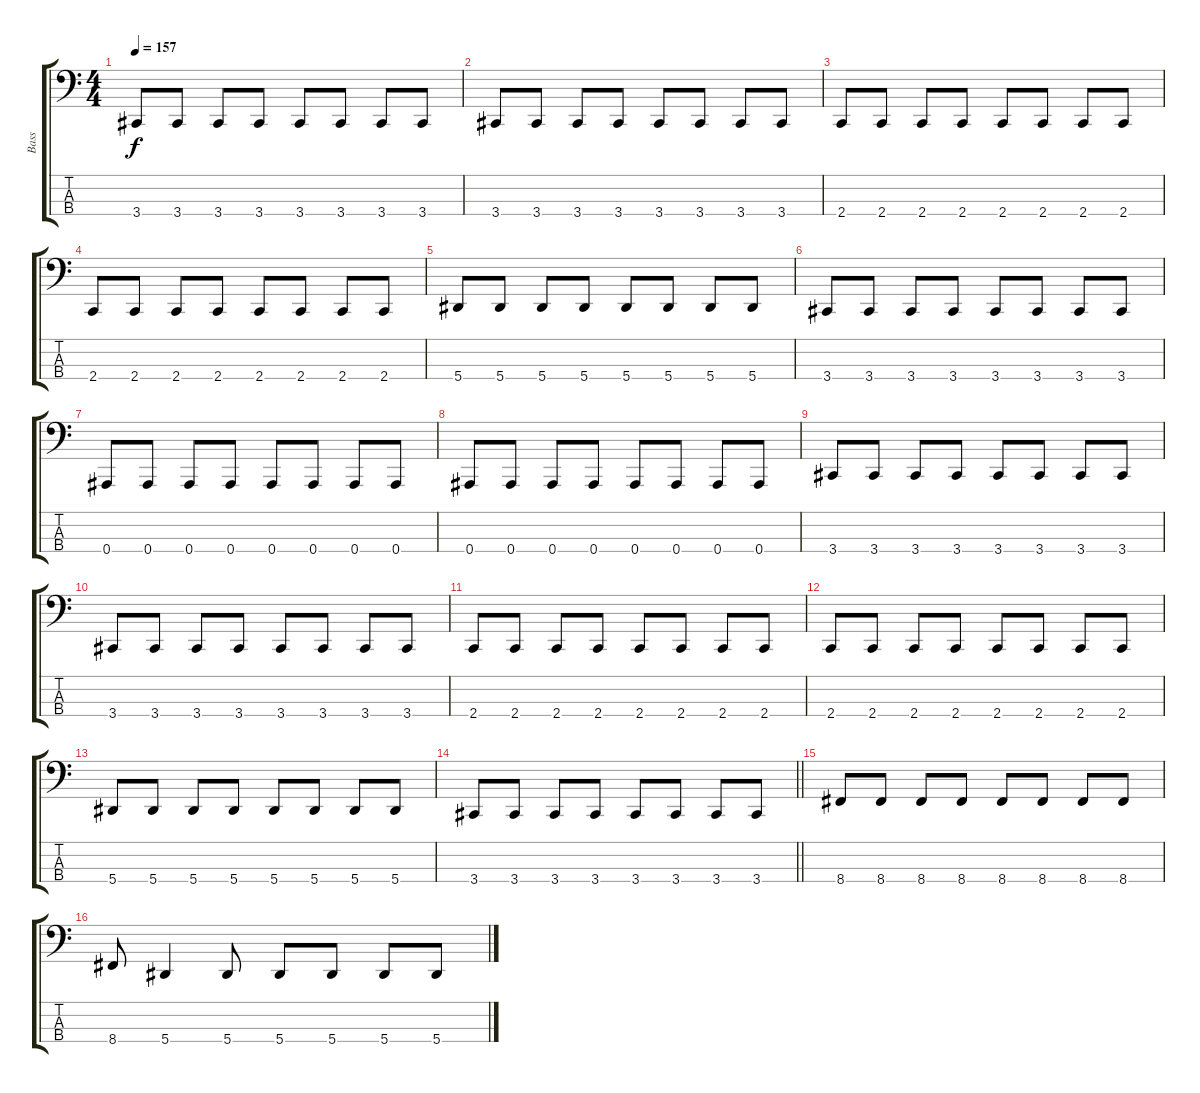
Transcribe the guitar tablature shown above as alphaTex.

\track ("Bass" "Bass") {instrument electricbassfinger}
\staff {score tabs}
\tuning (Db2 Ab1 Eb1 Bb0) {hide}
\ts (4 4)
\tempo 157
\clef f4
\ks c
3.4.8{dy f} 3.4.8 3.4.8 3.4.8 3.4.8 3.4.8 3.4.8 3.4.8 |
3.4.8 3.4.8 3.4.8 3.4.8 3.4.8 3.4.8 3.4.8 3.4.8 |
2.4.8 2.4.8 2.4.8 2.4.8 2.4.8 2.4.8 2.4.8 2.4.8 |
2.4.8 2.4.8 2.4.8 2.4.8 2.4.8 2.4.8 2.4.8 2.4.8 |
5.4.8 5.4.8 5.4.8 5.4.8 5.4.8 5.4.8 5.4.8 5.4.8 |
3.4.8 3.4.8 3.4.8 3.4.8 3.4.8 3.4.8 3.4.8 3.4.8 |
0.4.8 0.4.8 0.4.8 0.4.8 0.4.8 0.4.8 0.4.8 0.4.8 |
0.4.8 0.4.8 0.4.8 0.4.8 0.4.8 0.4.8 0.4.8 0.4.8 |
3.4.8 3.4.8 3.4.8 3.4.8 3.4.8 3.4.8 3.4.8 3.4.8 |
3.4.8 3.4.8 3.4.8 3.4.8 3.4.8 3.4.8 3.4.8 3.4.8 |
2.4.8 2.4.8 2.4.8 2.4.8 2.4.8 2.4.8 2.4.8 2.4.8 |
2.4.8 2.4.8 2.4.8 2.4.8 2.4.8 2.4.8 2.4.8 2.4.8 |
5.4.8 5.4.8 5.4.8 5.4.8 5.4.8 5.4.8 5.4.8 5.4.8 |
\barLineRight lightlight
3.4.8 3.4.8 3.4.8 3.4.8 3.4.8 3.4.8 3.4.8 3.4.8 |
\section ("" "")
8.4.8 8.4.8 8.4.8 8.4.8 8.4.8 8.4.8 8.4.8 8.4.8 |
8.4.8 5.4.4 5.4.8 5.4.8 5.4.8 5.4.8 5.4.8
